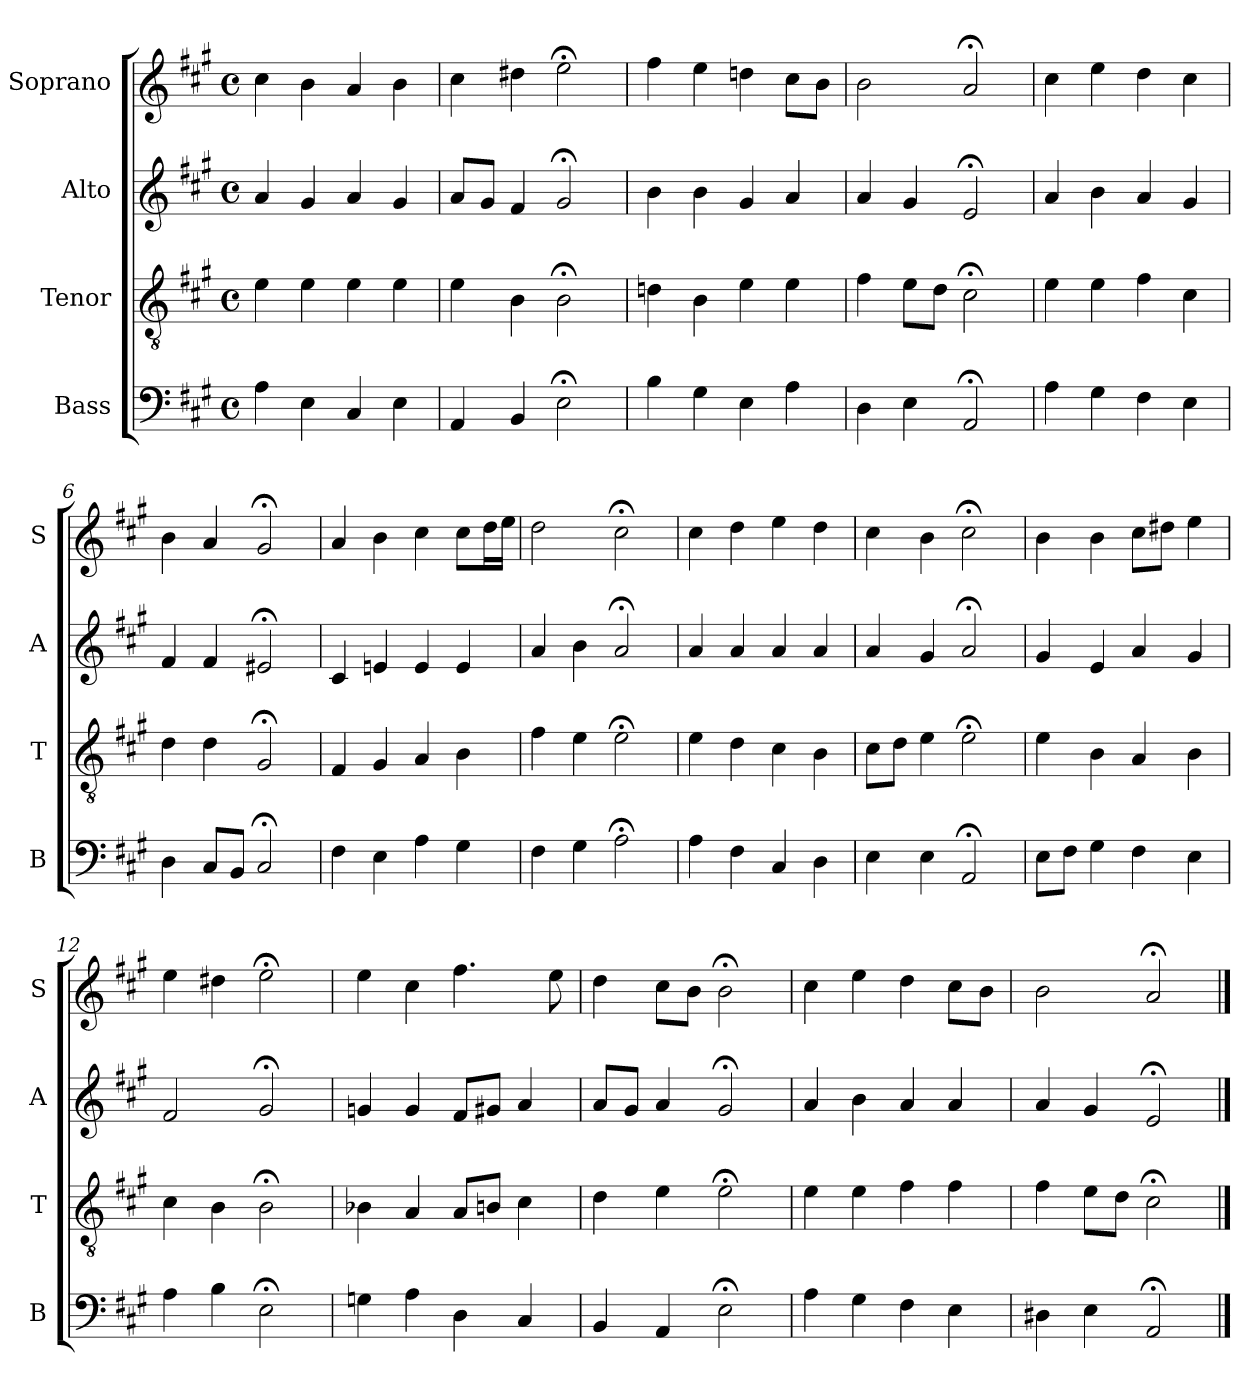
**kern	**kern	**kern	**kern
*part4	*part3	*part2	*part1
*staff4	*staff3	*staff2	*staff1
*I"Bass	*I"Tenor	*I"Alto	*I"Soprano
*I'B	*I'T	*I'A	*I'S
*clefF4	*clefGv2	*clefG2	*clefG2
*k[f#c#g#]	*k[f#c#g#]	*k[f#c#g#]	*k[f#c#g#]
*A:	*A:	*A:	*A:
*M4/4	*M4/4	*M4/4	*M4/4
*met(c)	*met(c)	*met(c)	*met(c)
*MM100	*MM100	*MM100	*MM100
=1	=1	=1	=1
4A	4e	4a	4cc#
4E	4e	4g#	4b
4C#	4e	4a	4a
4E	4e	4g#	4b
=2	=2	=2	=2
4AA	4e	8aL	4cc#
.	.	8g#J	.
4BB	4B	4f#	4dd#X
2E;<	2B;<	2g#;<	2ee;<
=3	=3	=3	=3
4B	4dn	4b	4ff#
4G#	4B	4b	4ee
4E	4e	4g#	4ddn
4A	4e	4a	8cc#L
.	.	.	8bJ
=4	=4	=4	=4
4D	4f#	4a	2b
4E	8eL	4g#	.
.	8dJ	.	.
2AA;<	2c#;<	2e;<	2a;<
=5	=5	=5	=5
4A	4e	4a	4cc#
4G#	4e	4b	4ee
4F#	4f#	4a	4dd
4E	4c#	4g#	4cc#
=6	=6	=6	=6
4D	4d	4f#	4b
8C#L	4d	4f#	4a
8BBJ	.	.	.
2C#;<	2G#;<	2e#X;<	2g#;<
=7	=7	=7	=7
4F#	4F#	4c#	4a
4E	4G#	4en	4b
4A	4A	4e	4cc#
4G#	4B	4e	8cc#L
.	.	.	16ddL
.	.	.	16eeJJ
=8	=8	=8	=8
4F#	4f#	4a	2dd
4G#	4e	4b	.
2A;<	2e;<	2a;<	2cc#;<
=9	=9	=9	=9
4A	4e	4a	4cc#
4F#	4d	4a	4dd
4C#	4c#	4a	4ee
4D	4B	4a	4dd
=10	=10	=10	=10
4E	8c#L	4a	4cc#
.	8dJ	.	.
4E	4e	4g#	4b
2AA;<	2e;<	2a;<	2cc#;<
=11	=11	=11	=11
8EL	4e	4g#	4b
8F#J	.	.	.
4G#	4B	4e	4b
4F#	4A	4a	8cc#L
.	.	.	8dd#XJ
4E	4B	4g#	4ee
=12	=12	=12	=12
4A	4c#	2f#	4ee
4B	4B	.	4dd#X
2E;<	2B;<	2g#;<	2ee;<
=13	=13	=13	=13
4Gni	4B-Xi	4gni	4eei
4A	4A	4g	4cc#
4D	8AL	8f#L	4.ff#
.	8BnJ	8g#XJ	.
4C#	4c#	4a	.
.	.	.	8ee
=14	=14	=14	=14
4BB	4d	8aL	4dd
.	.	8g#J	.
4AA	4e	4a	8cc#L
.	.	.	8bJ
2E;<	2e;<	2g#;<	2b;<
=15	=15	=15	=15
4A	4e	4a	4cc#
4G#	4e	4b	4ee
4F#	4f#	4a	4dd
4E	4f#	4a	8cc#L
.	.	.	8bJ
=16	=16	=16	=16
4D#X	4f#	4a	2b
4E	8eL	4g#	.
.	8dJ	.	.
2AA;<	2c#;<	2e;<	2a;<
==	==	==	==
*-	*-	*-	*-
